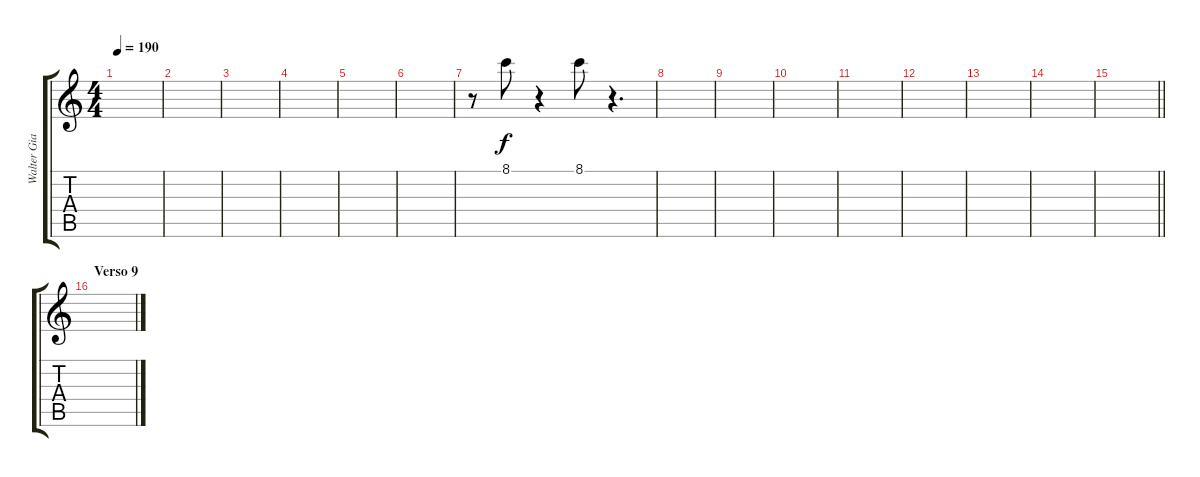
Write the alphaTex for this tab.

\track ("Walter Giardino" "Walter Gia") {instrument distortionguitar}
\staff {score tabs}
\tuning (E4 B3 G3 D3 A2 E2) {hide}
\ts (4 4)
\tempo 190
\clef g2
\ks c
|
|
|
|
|
|
r.8 8.1.8 r.4 8.1.8 r.4{d} |
|
|
|
|
|
|
|
\barLineRight lightlight
|
\section ("" "Verso 9")
